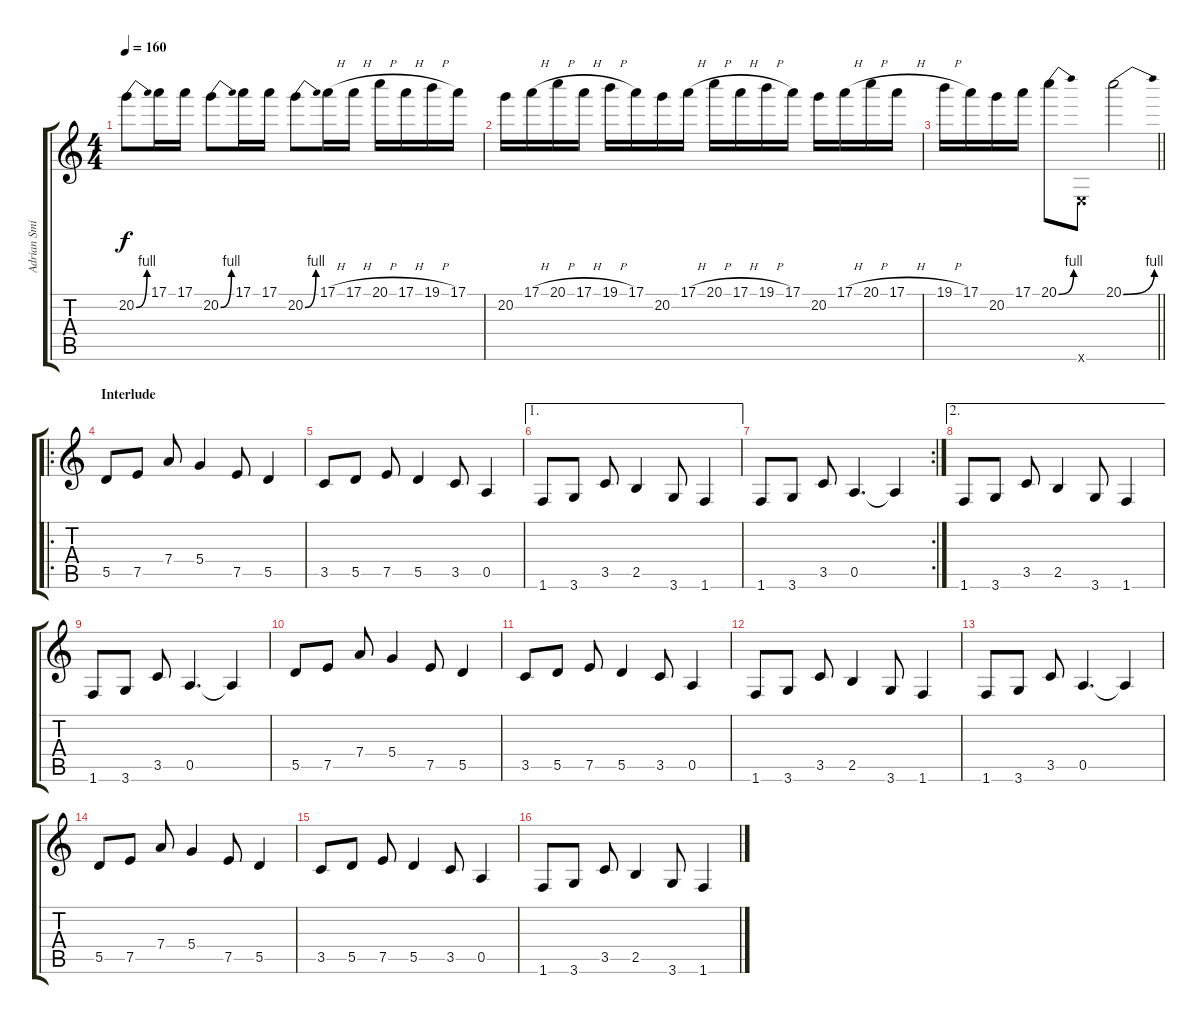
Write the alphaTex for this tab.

\track ("Adrian Smith" "Adrian Smi") {instrument distortionguitar}
\staff {score tabs}
\tuning (E4 B3 G3 D3 A2 E2) {hide}
\ts (4 4)
\tempo 160
\clef g2
\ks c
20.2{be (bend 0 0 60 4)}.8{dy f} 17.1.16 17.1.16 20.2{be (bend 0 0 60 4)}.8 17.1.16 17.1.16 20.2{be (bend 0 0 60 4)}.8 17.1{h}.16 17.1{h}.16 20.1{h}.16 17.1{h}.16 19.1{h}.16 17.1.16 |
20.2.16 17.1{h}.16 20.1{h}.16 17.1{h}.16 19.1{h}.16 17.1.16 20.2.16 17.1{h}.16 20.1{h}.16 17.1{h}.16 19.1{h}.16 17.1.16 20.2.16 17.1{h}.16 20.1{h}.16 17.1{h}.16 |
\barLineRight lightlight
19.1{h}.16 17.1.16 20.2.16 17.1.16 20.1{be (bend 0 0 60 4)}.8 0.6{x}.8 20.1{be (bend 0 0 60 4)}.2 |
\ro
\section ("" "Interlude")
5.5.8 7.5.8 7.4.8 5.4.4 7.5.8 5.5.4 |
3.5.8 5.5.8 7.5.8 5.5.4 3.5.8 0.5.4 |
\ae 1
1.6.8 3.6.8 3.5.8 2.5.4 3.6.8 1.6.4 |
\rc 2
1.6.8 3.6.8 3.5.8 0.5.4{d} 0.5{t}.4 |
\ae 2
1.6.8 3.6.8 3.5.8 2.5.4 3.6.8 1.6.4 |
1.6.8 3.6.8 3.5.8 0.5.4{d} 0.5{t}.4 |
5.5.8 7.5.8 7.4.8 5.4.4 7.5.8 5.5.4 |
3.5.8 5.5.8 7.5.8 5.5.4 3.5.8 0.5.4 |
1.6.8 3.6.8 3.5.8 2.5.4 3.6.8 1.6.4 |
1.6.8 3.6.8 3.5.8 0.5.4{d} 0.5{t}.4 |
5.5.8 7.5.8 7.4.8 5.4.4 7.5.8 5.5.4 |
3.5.8 5.5.8 7.5.8 5.5.4 3.5.8 0.5.4 |
1.6.8 3.6.8 3.5.8 2.5.4 3.6.8 1.6.4
